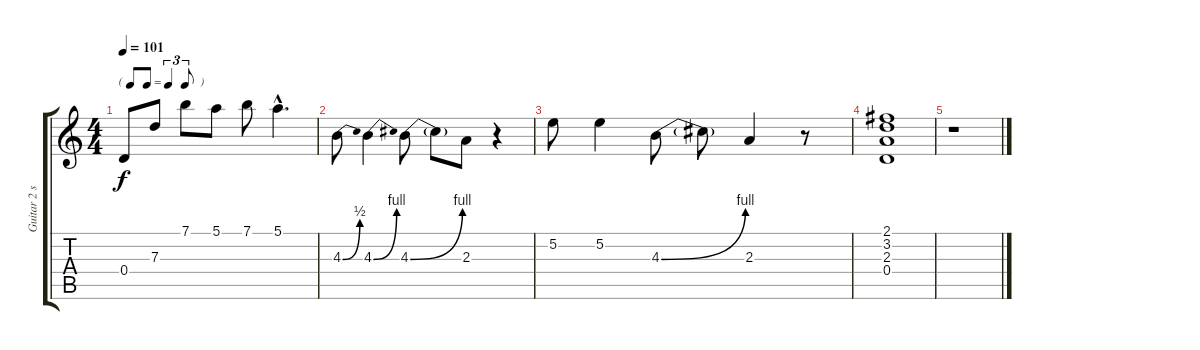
\track ("Guitar 2 standard" "Guitar 2 s") {instrument acousticguitarsteel}
\staff {score tabs}
\tuning (E4 B3 G3 D3 A2 E2) {hide}
\ts (4 4)
\tf triplet8th
\tempo 101
\clef g2
\ks c
0.4.8{dy f} 7.3.8 7.1.8 5.1.8 7.1.8 5.1{hac}.4{d} |
4.3{be (bend 0 0 60 2)}.8 4.3{be (bend 0 0 60 4)}.4 4.3{be (bend 0 0 60 4)}.8 4.3{t}.8 2.3.8 r.4 |
5.2.8 5.2.4 4.3{be (bend 0 0 60 4)}.8 4.3{t}.8 2.3.4 r.8 |
(2.1 3.2 2.3 0.4).1 |
r.1
